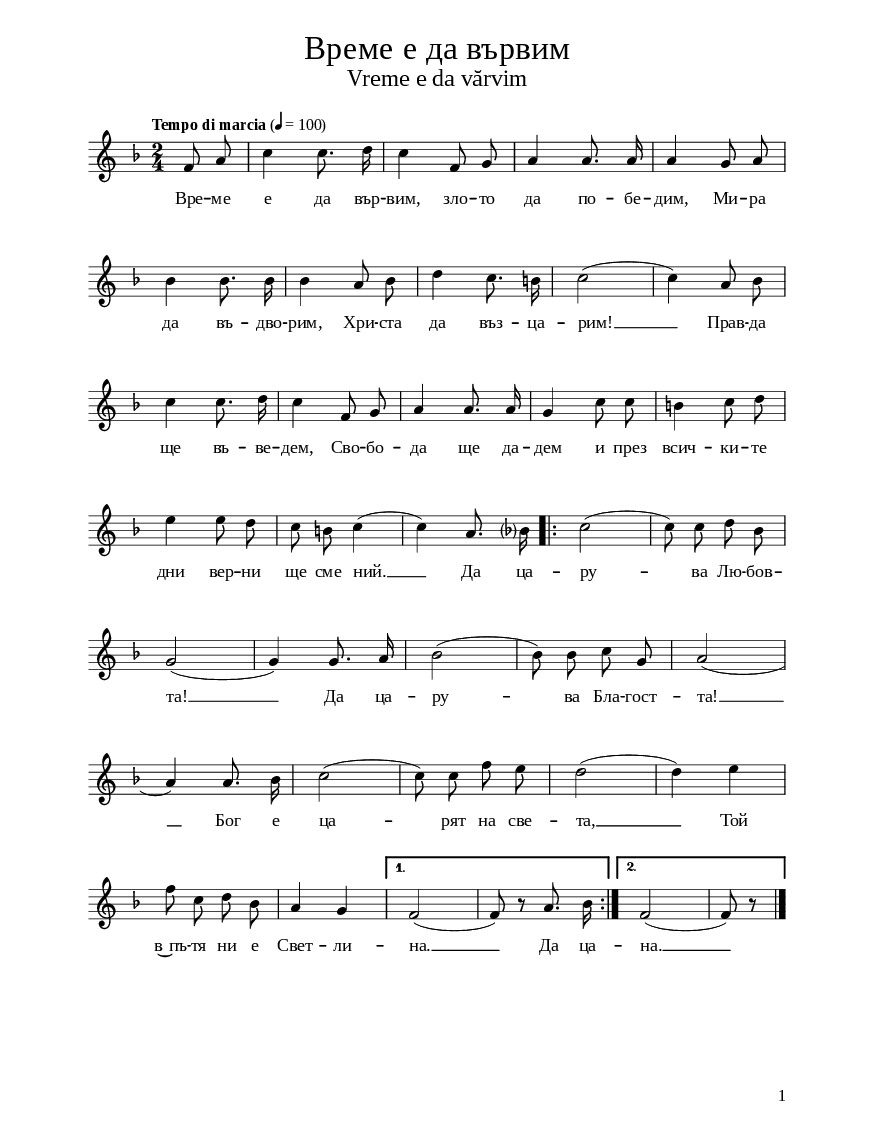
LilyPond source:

\version "2.24.2"

% include paper part and global functions
\include "include/globals.ily"

\bookpart {
  \label #'ref042
  \tocItem \markup "Време е да вървим – Vreme e da vărvim"
  \include "include/bookpart-paper.ily"
  \score {
    \include "include/score-layout.ily"

    \new Voice \absolute  {
      \clef treble
      \key f \major
      \time 2/4
      \tempoFunc "Tempo di marcia" 4 "100"
      \autoBeamOff
      \autoBeamOff
      \partial 4

      f'8 a'8 | c''4 c''8. d''16 |  c''4 f'8 g'8 | a'4 a'8. a'16 | a'4 g'8 a'8  \break

      bes'4 bes'8. bes'16 | bes'4 a'8 bes'8 | d''4 c''8. b'16 | c''2 (| c''4) a'8 bes'8 | \break

      c''4 c''8. d''16 | c''4 f'8 g'8 | a'4 a'8. a'16 | g'4 c''8 c''8 | b'4 c''8 d''8| \break


      e''4 e''8 d''8 | c''8 b'8 c''4 (| c''4) a'8. bes'?16 | \repeat volta 2 {
        c''2 (| c''8) c''8 d''8 bes'8  |\break

        g'2 (| g'4 ) g'8. a'16| bes'2 ( |  bes'8 ) bes'8 c''8 g'8|   a'2 ( | \break

        a'4 ) a'8. bes'16| c''2 ( | c''8 ) c''8 f''8 e''8 | d''2 (|d''4 ) e''4 \break

        f''8 c''8 d''8 bes'8 | a'4 g'4 |
      } \alternative { { f'2 ( | f'8 ) r8 a'8. bes'16 | } { f'2 (| f' 8 ) r8 \bar "|." \break } }

    }

    \addlyrics {
      Вре -- ме е да вър -- вим, зло -- то да по -- бе -- дим, Ми -- ра
      да въ -- дво -- рим, Хри -- ста да въз -- ца -- рим! __   Прав -- да
      ще въ -- ве -- дем, Сво -- бо -- да ще да -- дем и през всич -- ки -- те
      дни вер -- ни ще сме ний. __  Да ца -- ру -- ва Лю -- бов -- та! __
      Да ца -- ру -- ва Бла -- гост -- та! __
      Бог е ца -- рят на све -- та, __  Той в~пъ -- тя ни е Свет -- ли  -- на. __ Да ца -- на. __ 
    }

    \header {
      title = \titleFunc "Време е да вървим" "Vreme e da vărvim"
    }

    \midi{}

  } % score

  \pageBreak

  \markup \fontsize #bgCoupletFontSize {
    \hspace #8
    \override #`(baseline-skip . ,bgCoupletBaselineSkip)
    \column {

      \line { 2. Бързо да полетим, }
      \line {   "   " мощно да възтръбим, }
      \line {   "   " Радост да възвестим,  }
      \line {   "   " Вяра да съживим! }
      \line {  "   " Ще огрей пак света }
      \line {   "   " в първата красота, }
      \line {   "   " Свобода, Мир и ред  }
      \line {   "   " ще владеят вред. }
      \line { "   " }
      \line { "   " \italic {Припев ... } }
    }

    \hspace #5
    \override #`(baseline-skip . ,bgCoupletBaselineSkip)
    \column {

      \line { 2. Bărzo da poletim, }
      \line {   "   " moštno da văztrăbim, }
      \line {   "   " Radost da văzvestim,  }
      \line {   "   " Vjara da săživim! }
      \line {  "   " Šte ogrej pak sveta }
      \line {   "   " v părvata krasota, }
      \line {   "   " Svoboda, Mir i red  }
      \line {   "   " šte vladejat vred. }
      \line { "   " }
      \line { "   " \italic {Pripev ... } }
    }
    %column
  } % markup

  \markup \empty-two
  % include foreign translation(s) of the song
  

} % bookpart
